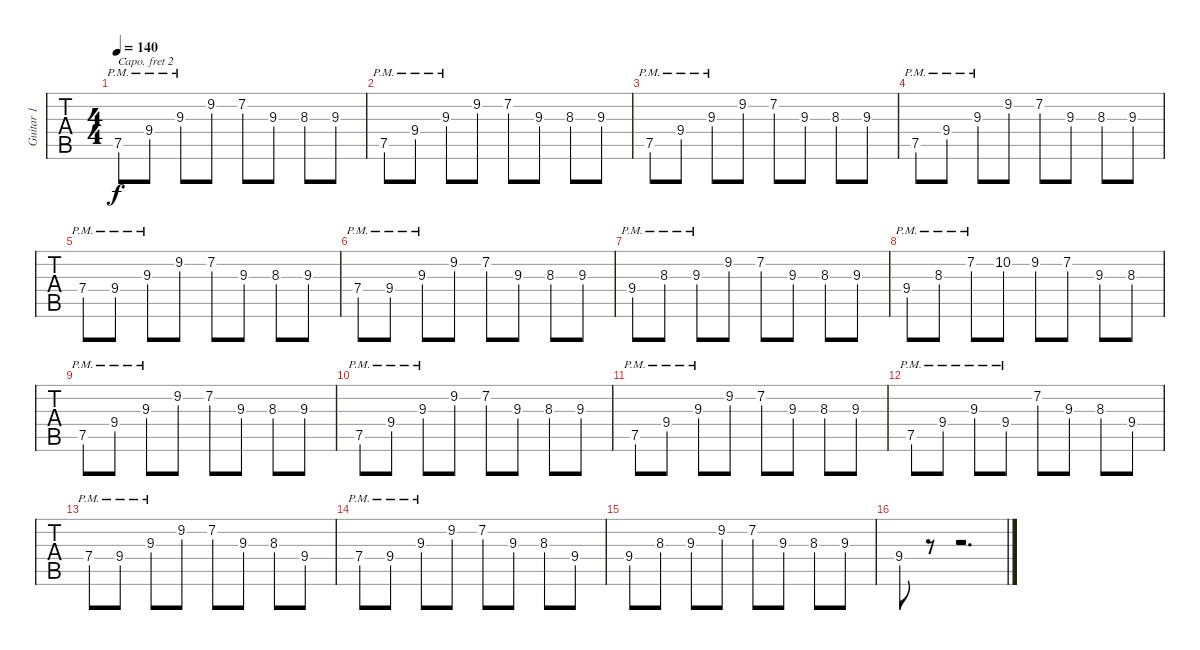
\track ("Guitar 1" "Guitar 1") {instrument electricguitarclean}
\staff {tabs}
\capo 2
\tuning (E4 B3 G3 D3 A2 E2) {hide}
\ts (4 4)
\tempo 140
\clef g2
\ks c
7.5{pm}.8{dy f} 9.4{pm}.8 9.3{pm}.8 9.2.8 7.2.8 9.3.8 8.3.8 9.3.8 |
7.5{pm}.8 9.4{pm}.8 9.3{pm}.8 9.2.8 7.2.8 9.3.8 8.3.8 9.3.8 |
7.5{pm}.8 9.4{pm}.8 9.3{pm}.8 9.2.8 7.2.8 9.3.8 8.3.8 9.3.8 |
7.5{pm}.8 9.4{pm}.8 9.3{pm}.8 9.2.8 7.2.8 9.3.8 8.3.8 9.3.8 |
7.4{pm}.8 9.4{pm}.8 9.3{pm}.8 9.2.8 7.2.8 9.3.8 8.3.8 9.3.8 |
7.4{pm}.8 9.4{pm}.8 9.3{pm}.8 9.2.8 7.2.8 9.3.8 8.3.8 9.3.8 |
9.4{pm}.8 8.3{pm}.8 9.3{pm}.8 9.2.8 7.2.8 9.3.8 8.3.8 9.3.8 |
9.4{pm}.8 8.3{pm}.8 7.2{pm}.8 10.2.8 9.2.8 7.2.8 9.3.8 8.3.8 |
7.5{pm}.8 9.4{pm}.8 9.3{pm}.8 9.2.8 7.2.8 9.3.8 8.3.8 9.3.8 |
7.5{pm}.8 9.4{pm}.8 9.3{pm}.8 9.2.8 7.2.8 9.3.8 8.3.8 9.3.8 |
7.5{pm}.8 9.4{pm}.8 9.3{pm}.8 9.2.8 7.2.8 9.3.8 8.3.8 9.3.8 |
7.5{pm}.8 9.4{pm}.8 9.3{pm}.8 9.4{pm}.8 7.2.8 9.3.8 8.3.8 9.4.8 |
7.4{pm}.8 9.4{pm}.8 9.3{pm}.8 9.2.8 7.2.8 9.3.8 8.3.8 9.4.8 |
7.4{pm}.8 9.4{pm}.8 9.3{pm}.8 9.2.8 7.2.8 9.3.8 8.3.8 9.4.8 |
9.4.8 8.3.8 9.3.8 9.2.8 7.2.8 9.3.8 8.3.8 9.3.8 |
9.4.8 r.8 r.2{d}
